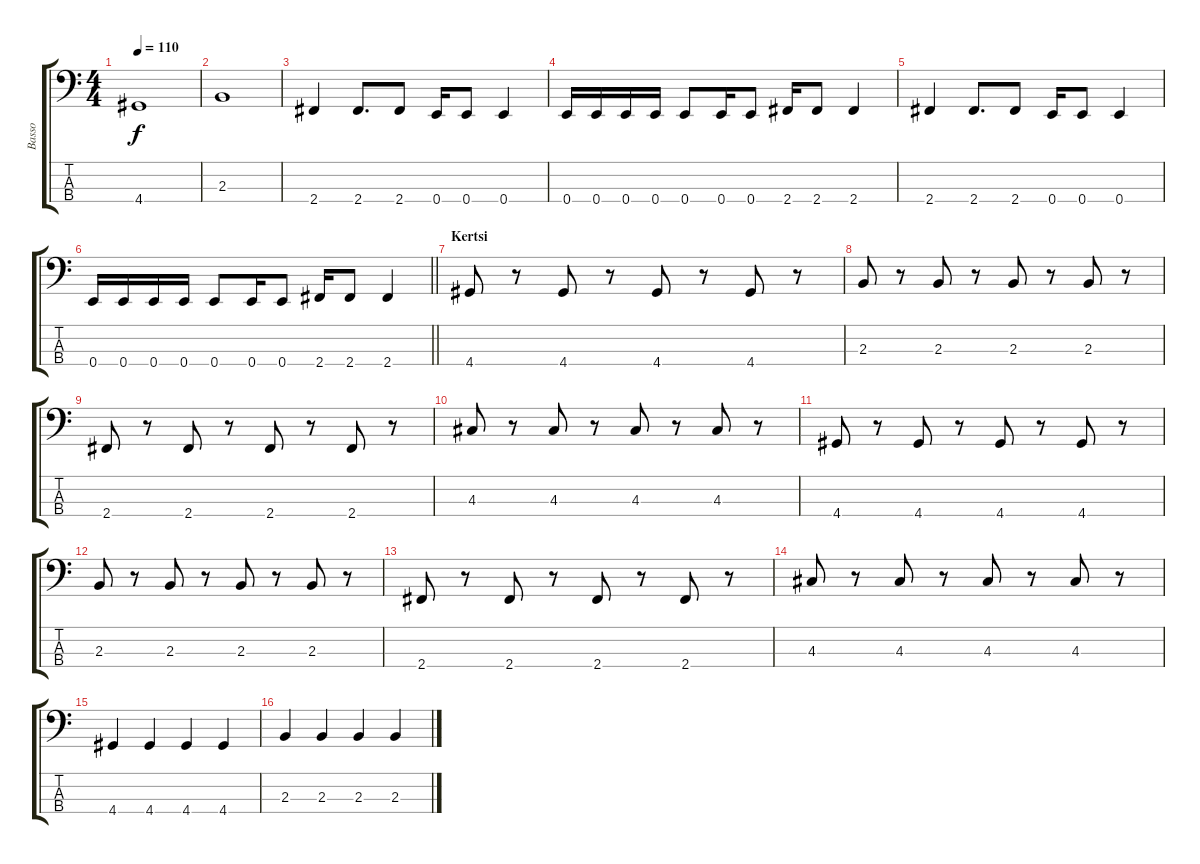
\track ("Basso" "Basso") {instrument electricbasspick}
\staff {score tabs}
\tuning (G2 D2 A1 E1) {hide}
\ts (4 4)
\tempo 110
\clef f4
\ks c
4.4.1{dy f} |
2.3.1 |
2.4.4 2.4.8{d} 2.4.8 0.4.16 0.4.8 0.4.4 |
0.4.16 0.4.16 0.4.16 0.4.16 0.4.8 0.4.16 0.4.8 2.4.16 2.4.8 2.4.4 |
2.4.4 2.4.8{d} 2.4.8 0.4.16 0.4.8 0.4.4 |
\barLineRight lightlight
0.4.16 0.4.16 0.4.16 0.4.16 0.4.8 0.4.16 0.4.8 2.4.16 2.4.8 2.4.4 |
\section ("" "Kertsi")
4.4.8 r.8 4.4.8 r.8 4.4.8 r.8 4.4.8 r.8 |
2.3.8 r.8 2.3.8 r.8 2.3.8 r.8 2.3.8 r.8 |
2.4.8 r.8 2.4.8 r.8 2.4.8 r.8 2.4.8 r.8 |
4.3.8 r.8 4.3.8 r.8 4.3.8 r.8 4.3.8 r.8 |
4.4.8 r.8 4.4.8 r.8 4.4.8 r.8 4.4.8 r.8 |
2.3.8 r.8 2.3.8 r.8 2.3.8 r.8 2.3.8 r.8 |
2.4.8 r.8 2.4.8 r.8 2.4.8 r.8 2.4.8 r.8 |
4.3.8 r.8 4.3.8 r.8 4.3.8 r.8 4.3.8 r.8 |
4.4.4 4.4.4 4.4.4 4.4.4 |
2.3.4 2.3.4 2.3.4 2.3.4
